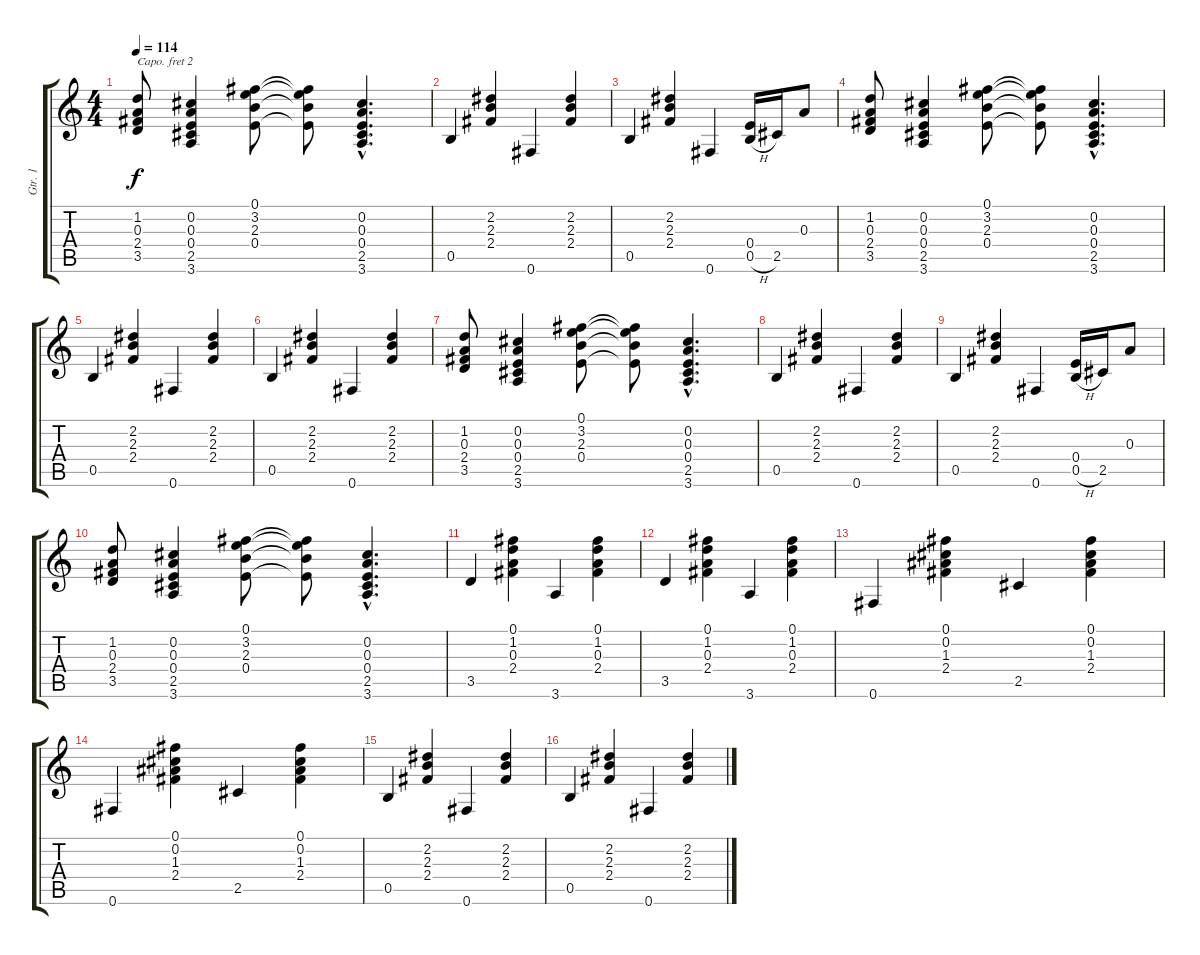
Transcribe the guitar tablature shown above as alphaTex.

\track ("Gtr. 1" "Gtr. 1") {instrument acousticguitarnylon}
\staff {score tabs}
\capo 2
\tuning (E4 B3 G3 D3 A2 E2) {hide}
\ts (4 4)
\tempo 114
\clef g2
\ks c
(1.2 0.3 2.4 3.5).8{dy f} (0.2 0.3 0.4 2.5 3.6).4 (0.1 3.2 2.3 0.4).8 (0.1{t} 3.2{t} 2.3{t} 0.4{t}).8 (0.2{hac} 0.3{hac} 0.4{hac} 2.5{hac} 3.6{hac}).4{d} |
0.5.4 (2.2 2.3 2.4).4 0.6.4 (2.2 2.3 2.4).4 |
0.5.4 (2.2 2.3 2.4).4 0.6.4 (0.4 0.5{h}).16 2.5.16 0.3.8 |
(1.2 0.3 2.4 3.5).8 (0.2 0.3 0.4 2.5 3.6).4 (0.1 3.2 2.3 0.4).8 (0.1{t} 3.2{t} 2.3{t} 0.4{t}).8 (0.2{hac} 0.3{hac} 0.4{hac} 2.5{hac} 3.6{hac}).4{d} |
0.5.4 (2.2 2.3 2.4).4 0.6.4 (2.2 2.3 2.4).4 |
0.5.4 (2.2 2.3 2.4).4 0.6.4 (2.2 2.3 2.4).4 |
(1.2 0.3 2.4 3.5).8 (0.2 0.3 0.4 2.5 3.6).4 (0.1 3.2 2.3 0.4).8 (0.1{t} 3.2{t} 2.3{t} 0.4{t}).8 (0.2{hac} 0.3{hac} 0.4{hac} 2.5{hac} 3.6{hac}).4{d} |
0.5.4 (2.2 2.3 2.4).4 0.6.4 (2.2 2.3 2.4).4 |
0.5.4 (2.2 2.3 2.4).4 0.6.4 (0.4 0.5{h}).16 2.5.16 0.3.8 |
(1.2 0.3 2.4 3.5).8 (0.2 0.3 0.4 2.5 3.6).4 (0.1 3.2 2.3 0.4).8 (0.1{t} 3.2{t} 2.3{t} 0.4{t}).8 (0.2{hac} 0.3{hac} 0.4{hac} 2.5{hac} 3.6{hac}).4{d} |
3.5.4 (0.1 1.2 0.3 2.4).4 3.6.4 (0.1 1.2 0.3 2.4).4 |
3.5.4 (0.1 1.2 0.3 2.4).4 3.6.4 (0.1 1.2 0.3 2.4).4 |
0.6.4 (0.1 0.2 1.3 2.4).4 2.5.4 (0.1 0.2 1.3 2.4).4 |
0.6.4 (0.1 0.2 1.3 2.4).4 2.5.4 (0.1 0.2 1.3 2.4).4 |
0.5.4 (2.2 2.3 2.4).4 0.6.4 (2.2 2.3 2.4).4 |
0.5.4 (2.2 2.3 2.4).4 0.6.4 (2.2 2.3 2.4).4
